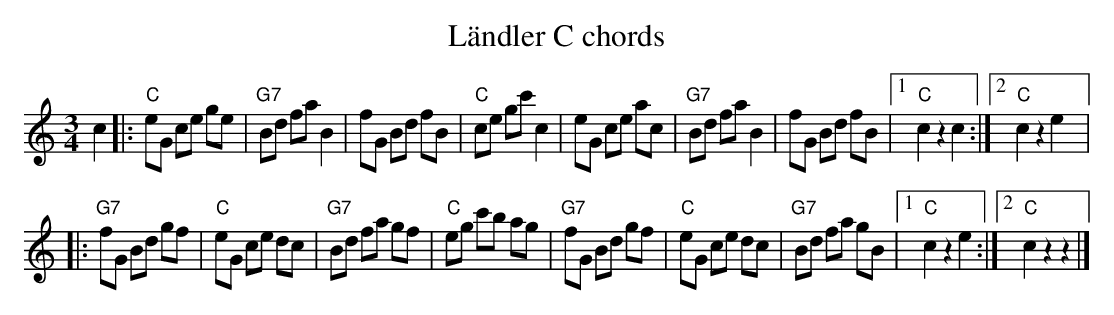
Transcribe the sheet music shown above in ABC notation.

X:1
T:Ländler C chords
M:3/4
L:1/8
K:C %%MIDI gchordon
c2 |: "C"eG ce ge | "G7"Bd fa B2 | fG Bd fB | "C"ce gc' c2 | eG ce ac | "G7"Bd fa B2 | fG Bd fB |1 "C"c2z2c2 :|2 "C"c2z2e2 |:
"G7"fG Bd gf | "C"eG ce dc | "G7"Bd fa gf | "C"eg c'b ag | "G7"fG Bd gf | "C"eG ce dc | "G7"Bd fa gB |1 "C"c2z2e2 :|2 "C"c2 z2z2 |]
